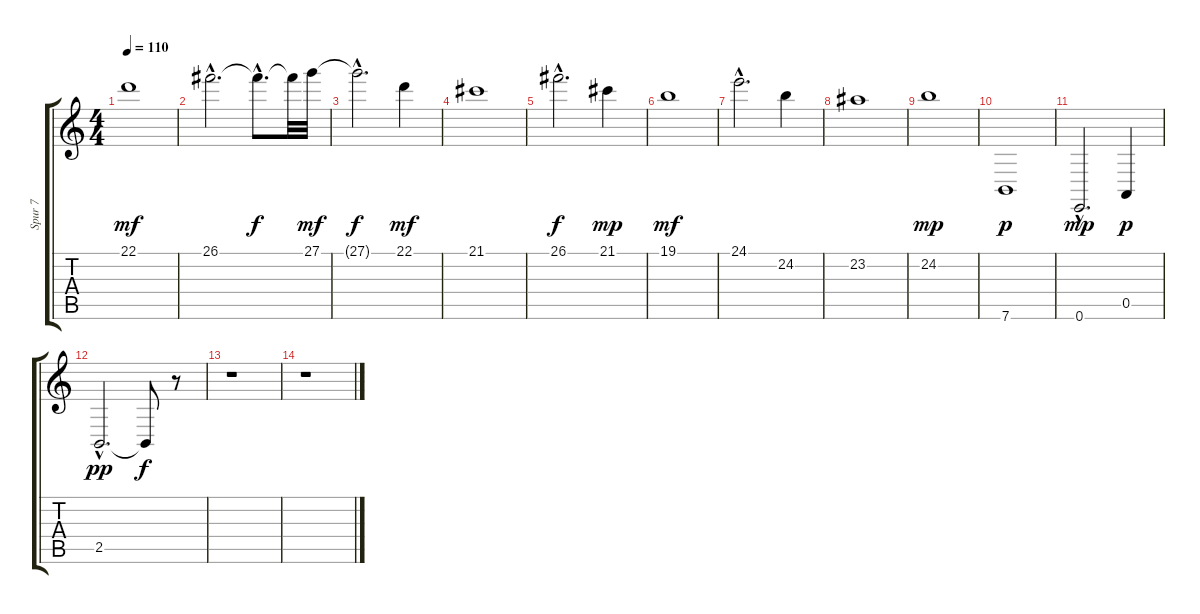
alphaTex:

\track ("Spur 7" "Spur 7") {instrument stringensemble1}
\staff {score tabs}
\tuning (E4 B3 G3 D3 A2 E2) {hide}
\ts (4 4)
\tempo 110
\clef g2
\ks c
22.1.1{dy mf} |
26.1{hac}.2{d} 26.1{hac t}.8{d dy f} 26.1{t}.32 27.1.32{dy mf} |
27.1{hac t}.2{d dy f} 22.1.4{dy mf} |
21.1.1 |
26.1{hac}.2{d dy f} 21.1.4{dy mp} |
19.1.1{dy mf} |
24.1{hac}.2{d} 24.2.4 |
23.2.1 |
24.2.1{dy mp} |
7.6.1{dy p} |
0.6{hac}.2{d dy mp} 0.5.4{dy p} |
2.5{hac}.2{d dy pp} 2.5{t}.8{dy f} r.8 |
r.1 |
r.1
